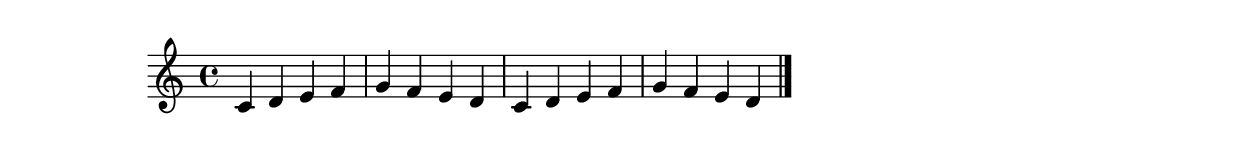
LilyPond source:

%% Do not edit this file; it is automatically
%% generated from LSR http://lsr.dsi.unimi.it
%% This file is in the public domain.
\version "2.13.29"

\header {
  lsrtags = "staff-notation"

  texidoc = "
'Tick' bar lines are often used in music where the bar line is used
only for coordination and is not meant to imply any rhythmic stress.

"
  doctitle = "Tick bar lines"
} % begin verbatim

\relative c' {
  \set Score.defaultBarType = #"'"
  c4 d e f
  g4 f e d
  c4 d e f
  g4 f e d
  \bar "|."
}
